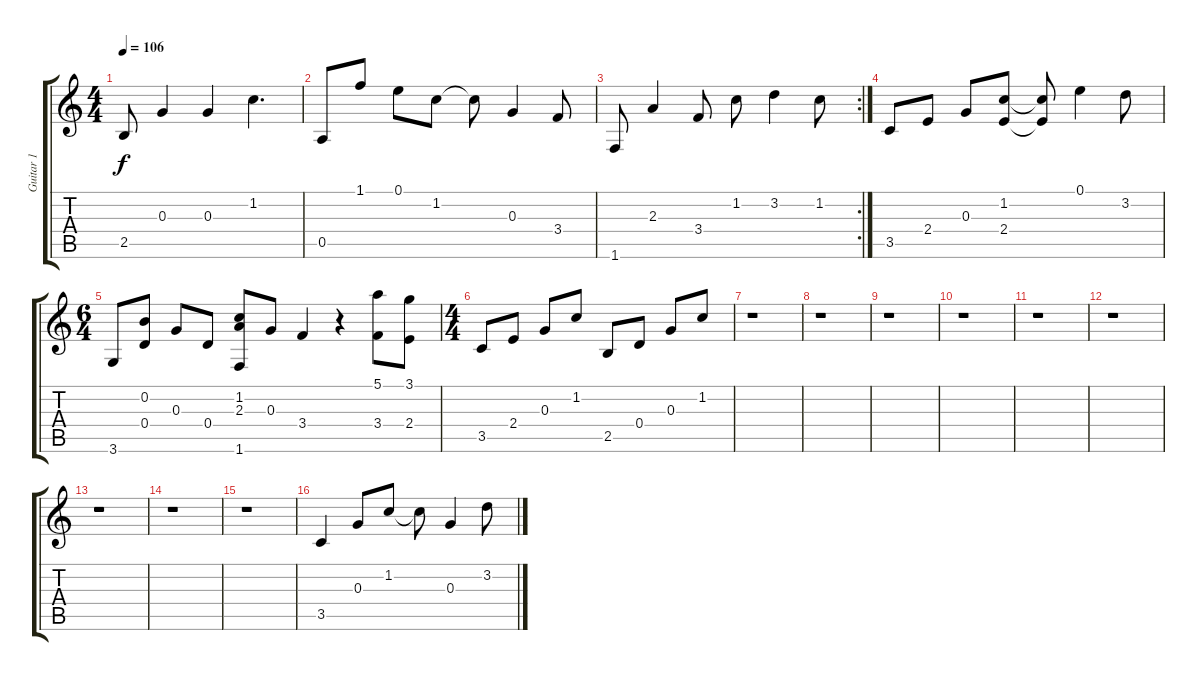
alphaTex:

\track ("Guitar 1" "Guitar 1") {instrument acousticguitarsteel}
\staff {score tabs}
\tuning (E4 B3 G3 D3 A2 E2) {hide}
\ts (4 4)
\tempo 106
\clef g2
\ks c
2.5.8{dy f} 0.3.4 0.3.4 1.2.4{d} |
0.5.8 1.1.8 0.1.8 1.2.8 1.2{t}.8 0.3.4 3.4.8 |
\rc 2
1.6.8 2.3.4 3.4.8 1.2.8 3.2.4 1.2.8 |
3.5.8 2.4.8 0.3.8 (1.2 2.4).8 (1.2{t} 2.4{t}).8 0.1.4 3.2.8 |
\ts (6 4)
3.6.8 (0.2 0.4).8 0.3.8 0.4.8 (1.2 2.3 1.6).8 0.3.8 3.4.4 r.4 (5.1 3.4).8 (3.1 2.4).8 |
\ts (4 4)
3.5.8 2.4.8 0.3.8 1.2.8 2.5.8 0.4.8 0.3.8 1.2.8 |
r.1 |
r.1 |
r.1 |
r.1 |
r.1 |
r.1 |
r.1 |
r.1 |
r.1 |
3.5.4 0.3.8 1.2.8 1.2{t}.8 0.3.4 3.2.8
